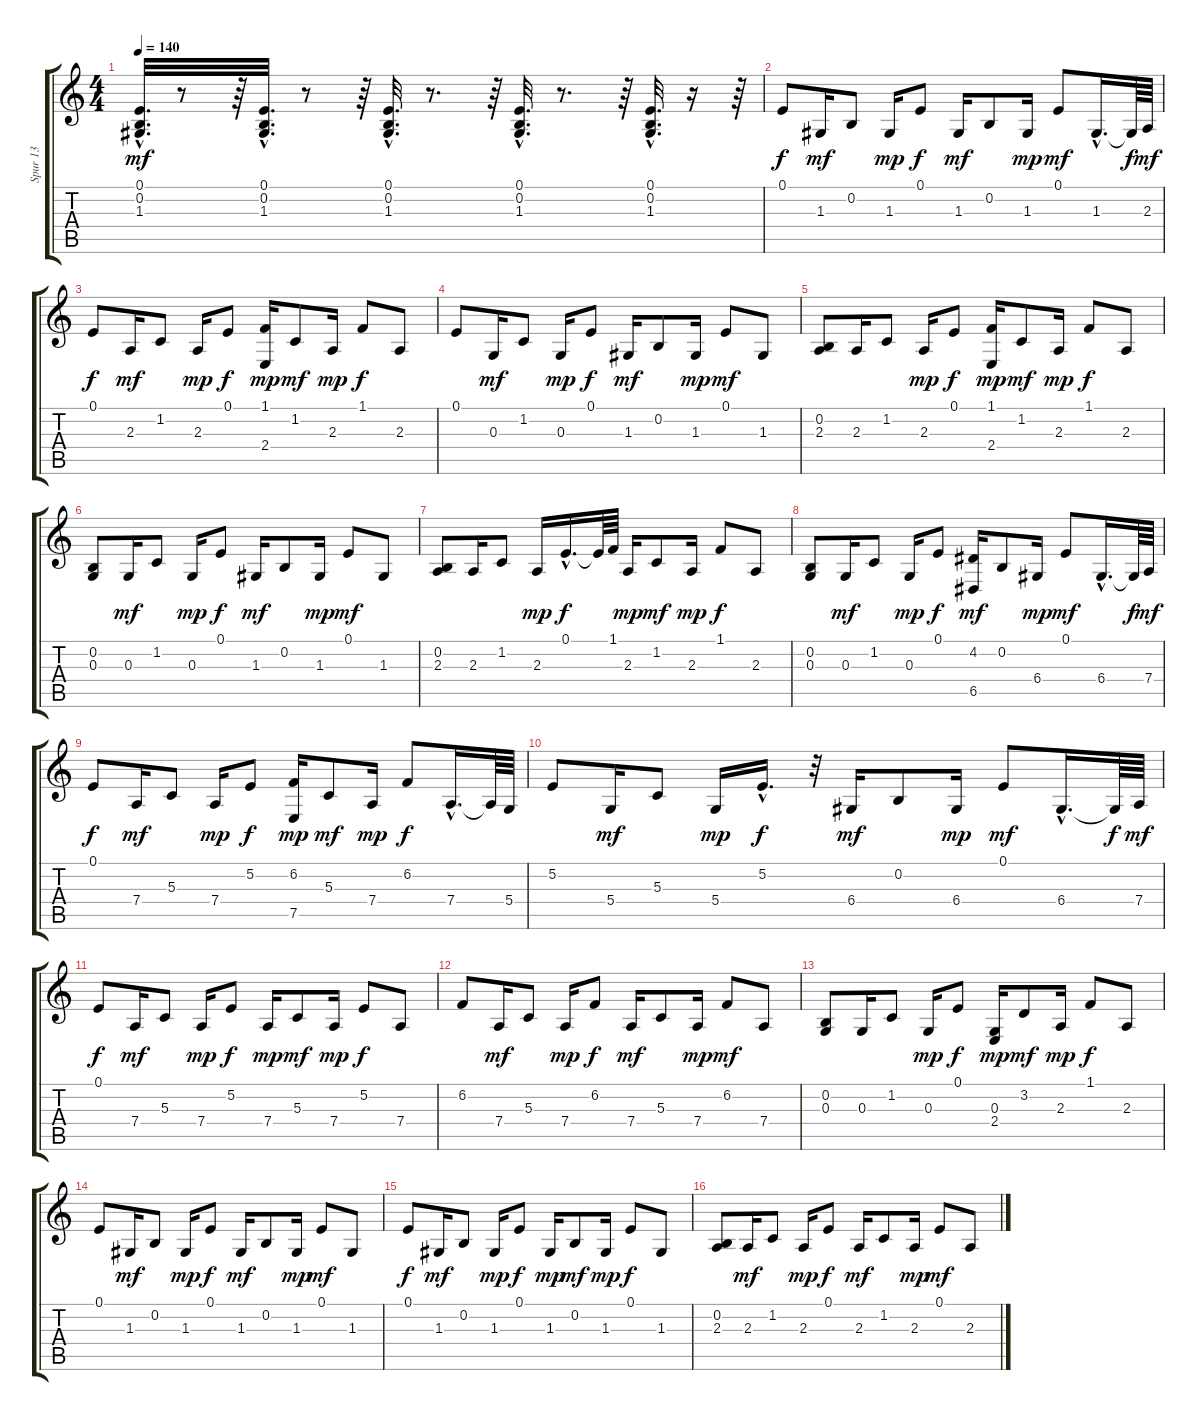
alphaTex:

\track ("Spur 13" "Spur 13") {instrument lead8bassandlead}
\staff {score tabs}
\tuning (E4 B3 G3 D3 A2 E2) {hide}
\ts (4 4)
\tempo 140
\clef g2
\ks c
(0.1{hac} 0.2{hac} 1.3{hac}).32{d dy mf} r.8 r.64 (0.1{hac} 0.2 1.3).32{d} r.8 r.64 (0.1{hac} 0.2{hac} 1.3{hac}).32{d} r.8{d} r.64 (0.1{hac} 0.2{hac} 1.3{hac}).32{d} r.8{d} r.64 (0.1{hac} 0.2{hac} 1.3).32{d} r.16 r.64 |
0.1.8{dy f} 1.3.16{dy mf} 0.2.8 1.3.16{dy mp} 0.1.8{dy f} 1.3.16{dy mf} 0.2.8 1.3.16{dy mp} 0.1.8{dy mf} 1.3{hac}.16{d} 1.3{t}.64{dy f} 2.3.64{dy mf} |
0.1.8{dy f} 2.3.16{dy mf} 1.2.8 2.3.16{dy mp} 0.1.8{dy f} (1.1 2.4).16{dy mp} 1.2.8{dy mf} 2.3.16{dy mp} 1.1.8{dy f} 2.3.8 |
0.1.8 0.3.16{dy mf} 1.2.8 0.3.16{dy mp} 0.1.8{dy f} 1.3.16{dy mf} 0.2.8 1.3.16{dy mp} 0.1.8{dy mf} 1.3.8 |
(0.2 2.3).8 2.3.16 1.2.8 2.3.16{dy mp} 0.1.8{dy f} (1.1 2.4).16{dy mp} 1.2.8{dy mf} 2.3.16{dy mp} 1.1.8{dy f} 2.3.8 |
(0.2 0.3).8 0.3.16{dy mf} 1.2.8 0.3.16{dy mp} 0.1.8{dy f} 1.3.16{dy mf} 0.2.8 1.3.16{dy mp} 0.1.8{dy mf} 1.3.8 |
(0.2 2.3).8 2.3.16 1.2.8 2.3.16{dy mp} 0.1{hac}.16{d dy f} 0.1{t}.64 1.1.64 2.3.16{dy mp} 1.2.8{dy mf} 2.3.16{dy mp} 1.1.8{dy f} 2.3.8 |
(0.2 0.3).8 0.3.16{dy mf} 1.2.8 0.3.16{dy mp} 0.1.8{dy f} (4.2 6.5).16{dy mf} 0.2.8 6.4.16{dy mp} 0.1.8{dy mf} 6.4{hac}.16{d} 6.4{t}.64{dy f} 7.4.64{dy mf} |
0.1.8{dy f} 7.4.16{dy mf} 5.3.8 7.4.16{dy mp} 5.2.8{dy f} (6.2 7.5).16{dy mp} 5.3.8{dy mf} 7.4.16{dy mp} 6.2.8{dy f} 7.4{hac}.16{d} 7.4{t}.64 5.4.64 |
5.2.8 5.4.16{dy mf} 5.3.8 5.4.16{dy mp} 5.2{hac}.16{d dy f} r.32 6.4.16{dy mf} 0.2.8 6.4.16{dy mp} 0.1.8{dy mf} 6.4{hac}.16{d} 6.4{t}.64{dy f} 7.4.64{dy mf} |
0.1.8{dy f} 7.4.16{dy mf} 5.3.8 7.4.16{dy mp} 5.2.8{dy f} 7.4.16{dy mp} 5.3.8{dy mf} 7.4.16{dy mp} 5.2.8{dy f} 7.4.8 |
6.2.8 7.4.16{dy mf} 5.3.8 7.4.16{dy mp} 6.2.8{dy f} 7.4.16{dy mf} 5.3.8 7.4.16{dy mp} 6.2.8{dy mf} 7.4.8 |
(0.2 0.3).8 0.3.16 1.2.8 0.3.16{dy mp} 0.1.8{dy f} (0.3 2.4).16{dy mp} 3.2.8{dy mf} 2.3.16{dy mp} 1.1.8{dy f} 2.3.8 |
0.1.8 1.3.16{dy mf} 0.2.8 1.3.16{dy mp} 0.1.8{dy f} 1.3.16{dy mf} 0.2.8 1.3.16{dy mp} 0.1.8{dy mf} 1.3.8 |
0.1.8{dy f} 1.3.16{dy mf} 0.2.8 1.3.16{dy mp} 0.1.8{dy f} 1.3.16{dy mp} 0.2.8{dy mf} 1.3.16{dy mp} 0.1.8{dy f} 1.3.8 |
(0.2 2.3).8 2.3.16{dy mf} 1.2.8 2.3.16{dy mp} 0.1.8{dy f} 2.3.16{dy mf} 1.2.8 2.3.16{dy mp} 0.1.8{dy mf} 2.3.8
